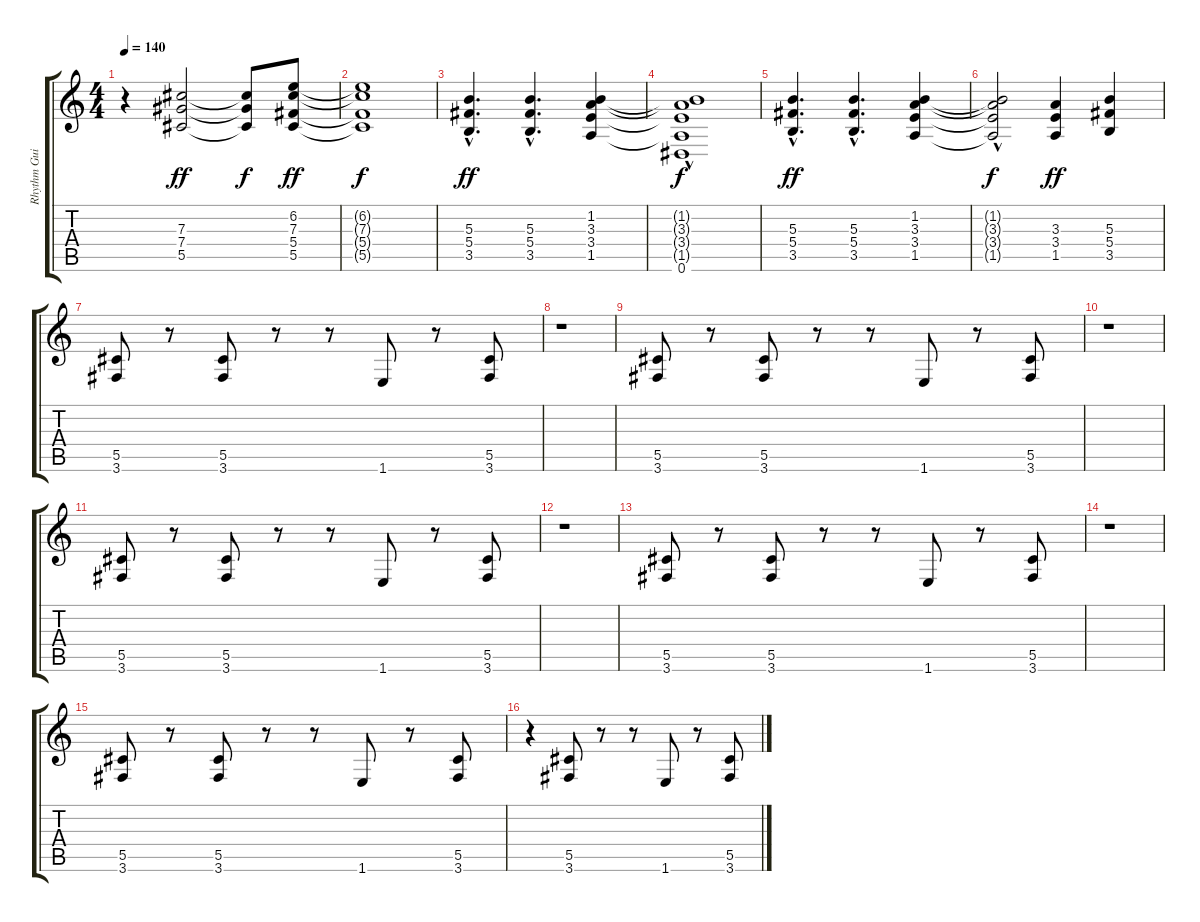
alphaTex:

\track ("Rhythm Guitar" "Rhythm Gui") {instrument distortionguitar}
\staff {score tabs}
\tuning (Eb4 Bb3 Gb3 Db3 Ab2 Eb2) {hide}
\ts (4 4)
\tempo 140
\clef g2
\ks c
r.4{dy ff} (7.3 7.4 5.5).2 (7.3{t} 7.4{t} 5.5{t}).8{dy f} (6.2 7.3 5.4 5.5).8{dy ff} |
(6.2{t} 7.3{t} 5.4{t} 5.5{t}).1{dy f} |
(5.3{hac} 5.4{hac} 3.5{hac}).4{d dy ff} (5.3{hac} 5.4{hac} 3.5{hac}).4{d} (1.2 3.3 3.4 1.5).4 |
(1.2{t} 3.3{t} 3.4{t} 1.5{hac t} 0.6).1{dy f} |
(5.3{hac} 5.4{hac} 3.5{hac}).4{d dy ff} (5.3{hac} 5.4{hac} 3.5{hac}).4{d} (1.2 3.3 3.4 1.5).4 |
(1.2{t} 3.3{t} 3.4{t} 1.5{hac t}).2{dy f} (3.3 3.4 1.5).4{dy ff} (5.3 5.4 3.5).4 |
(5.5 3.6).8 r.8 (5.5 3.6).8 r.8 r.8 1.6.8 r.8 (5.5 3.6).8 |
r.1 |
(5.5 3.6).8 r.8 (5.5 3.6).8 r.8 r.8 1.6.8 r.8 (5.5 3.6).8 |
r.1 |
(5.5 3.6).8 r.8 (5.5 3.6).8 r.8 r.8 1.6.8 r.8 (5.5 3.6).8 |
r.1 |
(5.5 3.6).8 r.8 (5.5 3.6).8 r.8 r.8 1.6.8 r.8 (5.5 3.6).8 |
r.1 |
(5.5 3.6).8 r.8 (5.5 3.6).8 r.8 r.8 1.6.8 r.8 (5.5 3.6).8 |
r.4 (5.5 3.6).8 r.8 r.8 1.6.8 r.8 (5.5 3.6).8
